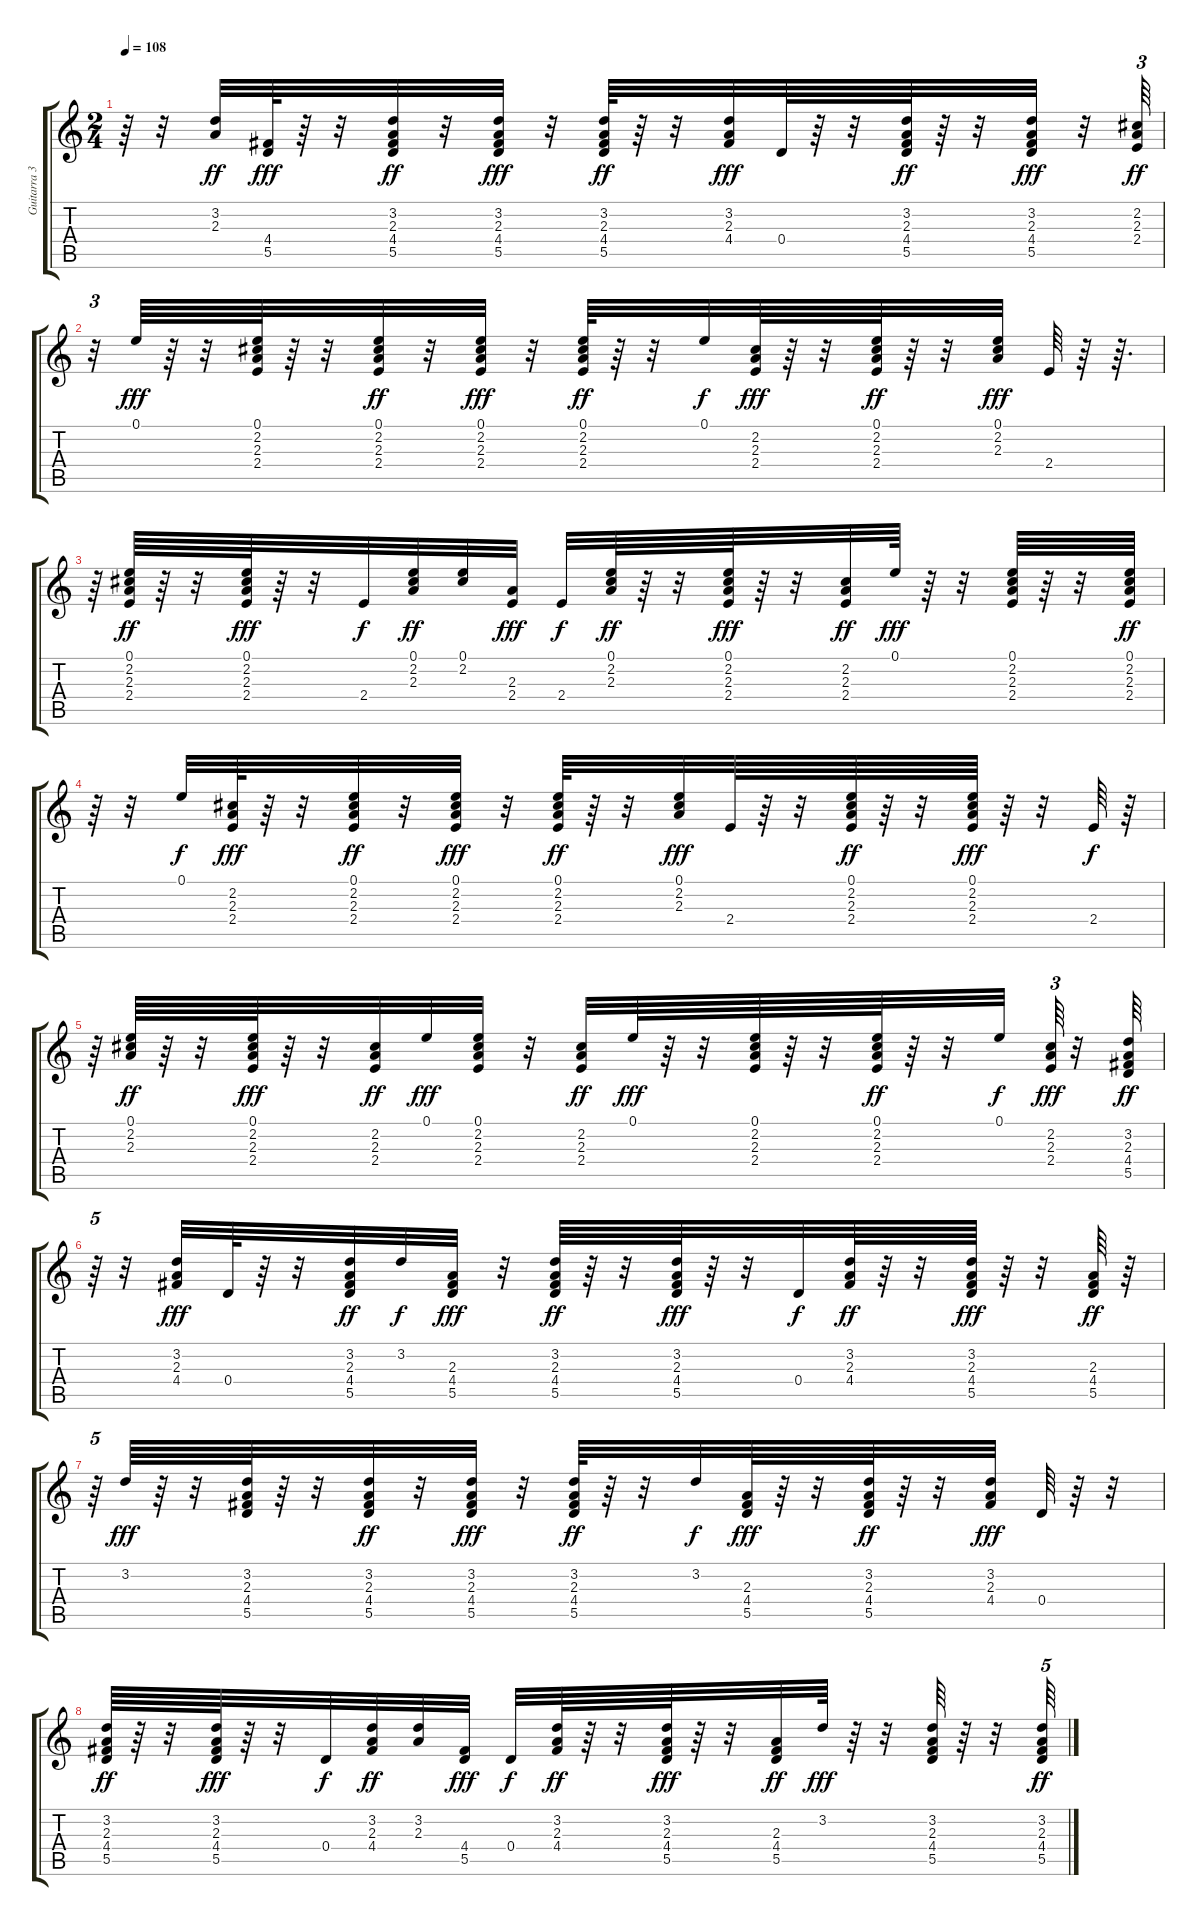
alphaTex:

\track ("Guitarra 3" "Guitarra 3") {instrument acousticguitarnylon}
\staff {score tabs}
\tuning (E4 B3 G3 D3 A2 E2) {hide}
\ts (2 4)
\tempo 108
\clef g2
\ks c
r.64{dy ff} r.32 (3.2 2.3).32 (4.4 5.5).64{dy fff} r.64 r.32 (3.2 2.3 4.4 5.5).32{dy ff} r.32 (3.2 2.3 4.4 5.5).32{dy fff} r.32 (3.2 2.3 4.4 5.5).64{dy ff} r.64 r.32 (3.2 2.3 4.4).32{dy fff} 0.4.64 r.64 r.32 (3.2 2.3 4.4 5.5).64{dy ff} r.64 r.32 (3.2 2.3 4.4 5.5).32{dy fff} r.32 (2.2 2.3 2.4).64{tu (3 2) dy ff} |
r.32{tu (3 2)} 0.1.64{dy fff} r.64 r.32 (0.1 2.2 2.3 2.4).64 r.64 r.32 (0.1 2.2 2.3 2.4).32{dy ff} r.32 (0.1 2.2 2.3 2.4).32{dy fff} r.32 (0.1 2.2 2.3 2.4).64{dy ff} r.64 r.32 0.1.32{dy f} (2.2 2.3 2.4).64{dy fff} r.64 r.32 (0.1 2.2 2.3 2.4).64{dy ff} r.64 r.32 (0.1 2.2 2.3).32{dy fff} 2.4.64 r.64 r.64{d} |
r.64 (0.1 2.2 2.3 2.4).64{dy ff} r.64 r.32 (0.1 2.2 2.3 2.4).64{dy fff} r.64 r.32 2.4.32{dy f} (0.1 2.2 2.3).32{dy ff} (0.1 2.2).32 (2.3 2.4).32{dy fff} 2.4.32{dy f} (0.1 2.2 2.3).64{dy ff} r.64 r.32 (0.1 2.2 2.3 2.4).64{dy fff} r.64 r.32 (2.2 2.3 2.4).32{dy ff} 0.1.64{dy fff} r.64 r.32 (0.1 2.2 2.3 2.4).64 r.64 r.32 (0.1 2.2 2.3 2.4).64{dy ff} |
r.64 r.32 0.1.32{dy f} (2.2 2.3 2.4).64{dy fff} r.64 r.32 (0.1 2.2 2.3 2.4).32{dy ff} r.32 (0.1 2.2 2.3 2.4).32{dy fff} r.32 (0.1 2.2 2.3 2.4).64{dy ff} r.64 r.32 (0.1 2.2 2.3).32{dy fff} 2.4.64 r.64 r.32 (0.1 2.2 2.3 2.4).64{dy ff} r.64 r.32 (0.1 2.2 2.3 2.4).64{dy fff} r.64 r.32 2.4.64{dy f} r.64 |
r.64 (0.1 2.2 2.3).64{dy ff} r.64 r.32 (0.1 2.2 2.3 2.4).64{dy fff} r.64 r.32 (2.2 2.3 2.4).32{dy ff} 0.1.32{dy fff} (0.1 2.2 2.3 2.4).32 r.32 (2.2 2.3 2.4).32{dy ff} 0.1.64{dy fff} r.64 r.32 (0.1 2.2 2.3 2.4).64 r.64 r.32 (0.1 2.2 2.3 2.4).64{dy ff} r.64 r.32 0.1.32{dy f} (2.2 2.3 2.4).64{tu (3 2) dy fff} r.32 (3.2 2.3 4.4 5.5).64{dy ff} |
r.64{tu (5 4)} r.32 (3.2 2.3 4.4).32{dy fff} 0.4.64 r.64 r.32 (3.2 2.3 4.4 5.5).32{dy ff} 3.2.32{dy f} (2.3 4.4 5.5).32{dy fff} r.32 (3.2 2.3 4.4 5.5).64{dy ff} r.64 r.32 (3.2 2.3 4.4 5.5).64{dy fff} r.64 r.32 0.4.32{dy f} (3.2 2.3 4.4).64{dy ff} r.64 r.32 (3.2 2.3 4.4 5.5).64{dy fff} r.64 r.32 (2.3 4.4 5.5).64{dy ff} r.64 |
r.64{tu (5 4)} 3.2.64{dy fff} r.64 r.32 (3.2 2.3 4.4 5.5).64 r.64 r.32 (3.2 2.3 4.4 5.5).32{dy ff} r.32 (3.2 2.3 4.4 5.5).32{dy fff} r.32 (3.2 2.3 4.4 5.5).64{dy ff} r.64 r.32 3.2.32{dy f} (2.3 4.4 5.5).64{dy fff} r.64 r.32 (3.2 2.3 4.4 5.5).64{dy ff} r.64 r.32 (3.2 2.3 4.4).32{dy fff} 0.4.64 r.64 r.32 |
(3.2 2.3 4.4 5.5).64{dy ff} r.64 r.32 (3.2 2.3 4.4 5.5).64{dy fff} r.64 r.32 0.4.32{dy f} (3.2 2.3 4.4).32{dy ff} (3.2 2.3).32 (4.4 5.5).32{dy fff} 0.4.32{dy f} (3.2 2.3 4.4).64{dy ff} r.64 r.32 (3.2 2.3 4.4 5.5).64{dy fff} r.64 r.32 (2.3 4.4 5.5).32{dy ff} 3.2.64{dy fff} r.64 r.32 (3.2 2.3 4.4 5.5).64 r.64 r.32 (3.2 2.3 4.4 5.5).64{tu (5 4) dy ff}
